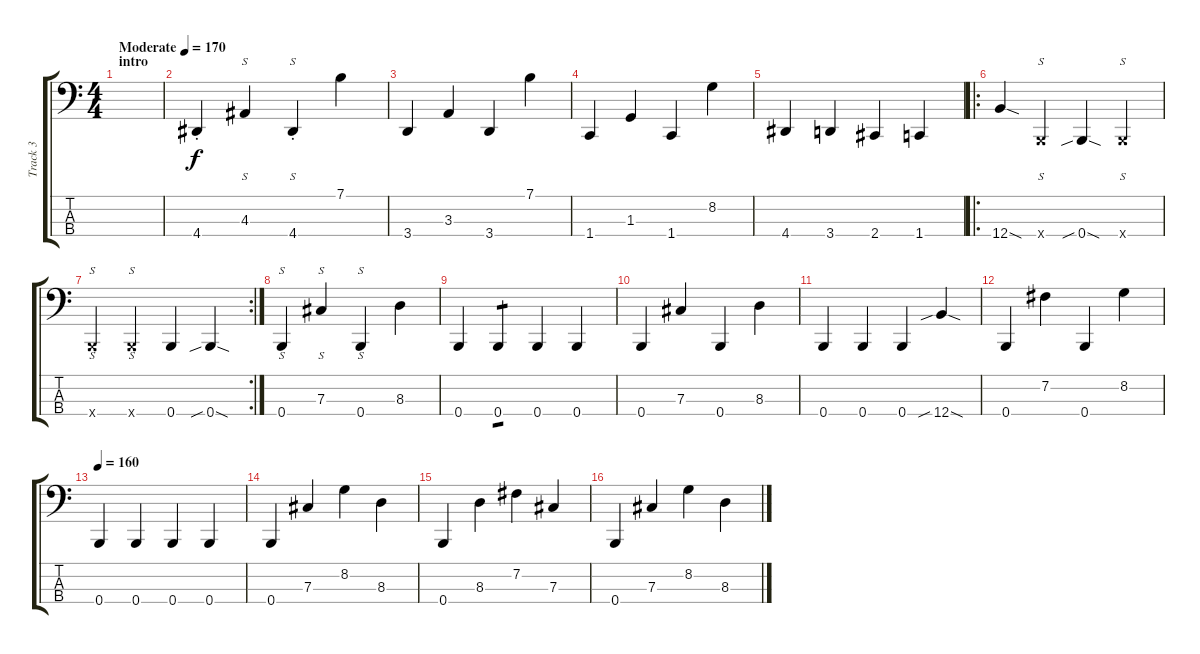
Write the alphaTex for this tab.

\track ("Track 3" "Track 3") {instrument electricbassfinger}
\staff {score tabs}
\tuning (E2 B1 Gb1 B0) {hide}
\ts (4 4)
\section ("" "intro")
\tempo (170 "Moderate")
\clef f4
\ks c
|
4.4{st}.4 4.3.4{s} 4.4{st}.4{s} 7.1.4 |
3.4.4 3.3.4 3.4.4 7.1.4 |
1.4.4 1.3.4 1.4.4 8.2.4 |
4.4.4 3.4.4 2.4.4 1.4.4 |
\ro
12.4{sod}.4 0.4{x}.4{s} 0.4{sib sod}.4 0.4{x}.4{s} |
\rc 2
0.4{x}.4{s} 0.4{x}.4{s} 0.4.4 0.4{sib sod}.4 |
0.4.4{s} 7.3.4{s} 0.4.4{s} 8.3.4 |
0.4.4 0.4.4{tp 1} 0.4.4 0.4.4 |
0.4.4 7.3.4 0.4.4 8.3.4 |
0.4.4 0.4.4 0.4.4 12.4{sib sod}.4 |
0.4.4 7.2.4 0.4.4 8.2.4 |
\tempo 160
0.4.4 0.4.4 0.4.4 0.4.4 |
0.4.4 7.3.4 8.2.4 8.3.4 |
0.4.4 8.3.4 7.2.4 7.3.4 |
0.4.4 7.3.4 8.2.4 8.3.4
